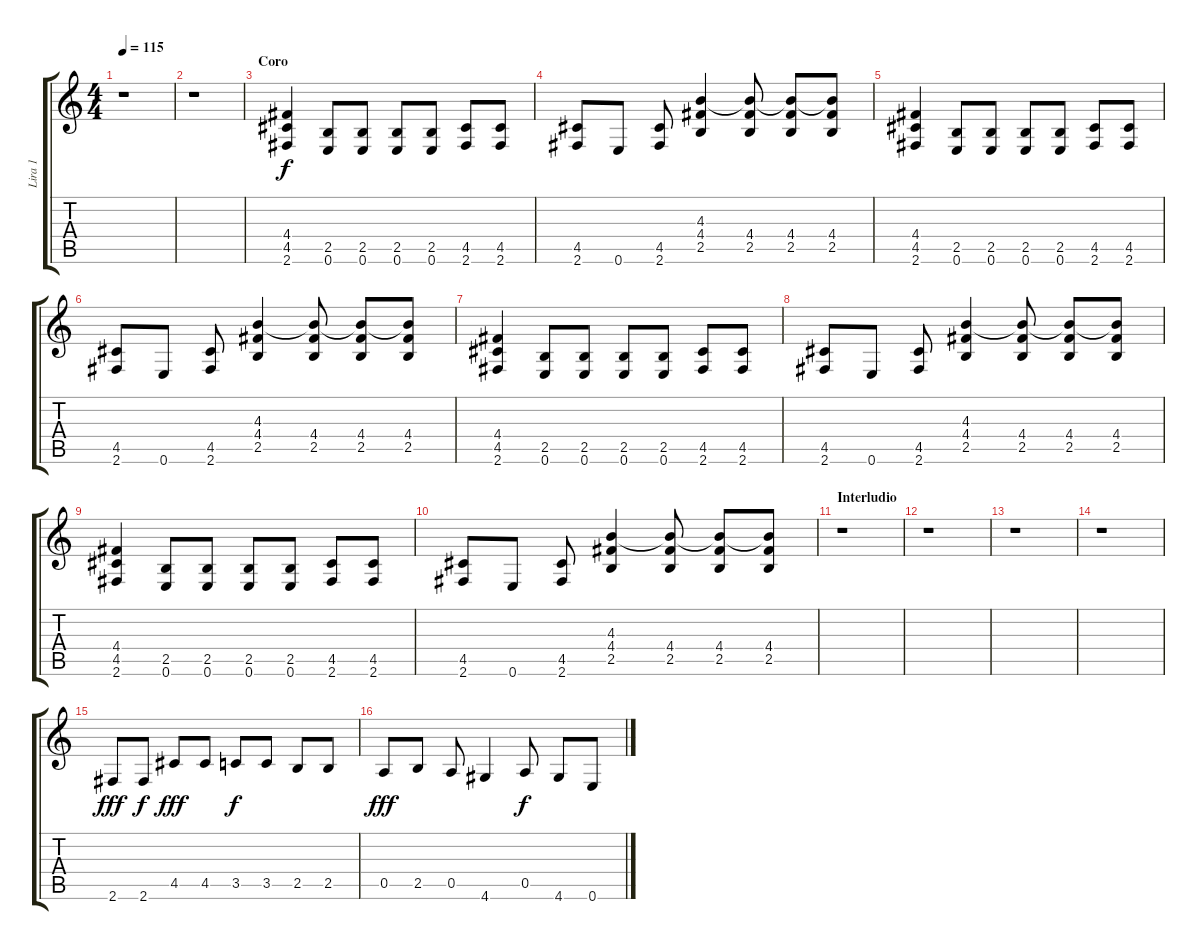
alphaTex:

\track ("Lira 1" "Lira 1") {instrument distortionguitar}
\staff {score tabs}
\tuning (E4 B3 G3 D3 A2 E2) {hide}
\ts (4 4)
\tempo 115
\clef g2
\ks c
r.1{dy f} |
r.1 |
\section ("" "Coro")
(4.4 4.5 2.6).4{instrument distortionguitar} (2.5 0.6).8 (2.5 0.6).8 (2.5 0.6).8 (2.5 0.6).8 (4.5 2.6).8 (4.5 2.6).8 |
(4.5 2.6).8 0.6.8 (4.5 2.6).8 (4.3 4.4 2.5).4 (4.3{t} 4.4 2.5).8 (4.3{t} 4.4 2.5).8 (4.3{t} 4.4 2.5).8 |
(4.4 4.5 2.6).4 (2.5 0.6).8 (2.5 0.6).8 (2.5 0.6).8 (2.5 0.6).8 (4.5 2.6).8 (4.5 2.6).8 |
(4.5 2.6).8 0.6.8 (4.5 2.6).8 (4.3 4.4 2.5).4 (4.3{t} 4.4 2.5).8 (4.3{t} 4.4 2.5).8 (4.3{t} 4.4 2.5).8 |
(4.4 4.5 2.6).4 (2.5 0.6).8 (2.5 0.6).8 (2.5 0.6).8 (2.5 0.6).8 (4.5 2.6).8 (4.5 2.6).8 |
(4.5 2.6).8 0.6.8 (4.5 2.6).8 (4.3 4.4 2.5).4 (4.3{t} 4.4 2.5).8 (4.3{t} 4.4 2.5).8 (4.3{t} 4.4 2.5).8 |
(4.4 4.5 2.6).4 (2.5 0.6).8 (2.5 0.6).8 (2.5 0.6).8 (2.5 0.6).8 (4.5 2.6).8 (4.5 2.6).8 |
(4.5 2.6).8 0.6.8 (4.5 2.6).8 (4.3 4.4 2.5).4 (4.3{t} 4.4 2.5).8 (4.3{t} 4.4 2.5).8 (4.3{t} 4.4 2.5).8 |
\section ("" "Interludio")
r.1 |
r.1 |
r.1 |
r.1 |
2.6.8{dy fff} 2.6.8{dy f} 4.5.8{dy fff} 4.5.8 3.5.8{dy f} 3.5.8 2.5.8 2.5.8 |
0.5.8{dy fff} 2.5.8 0.5.8 4.6.4 0.5.8{dy f} 4.6.8 0.6.8
